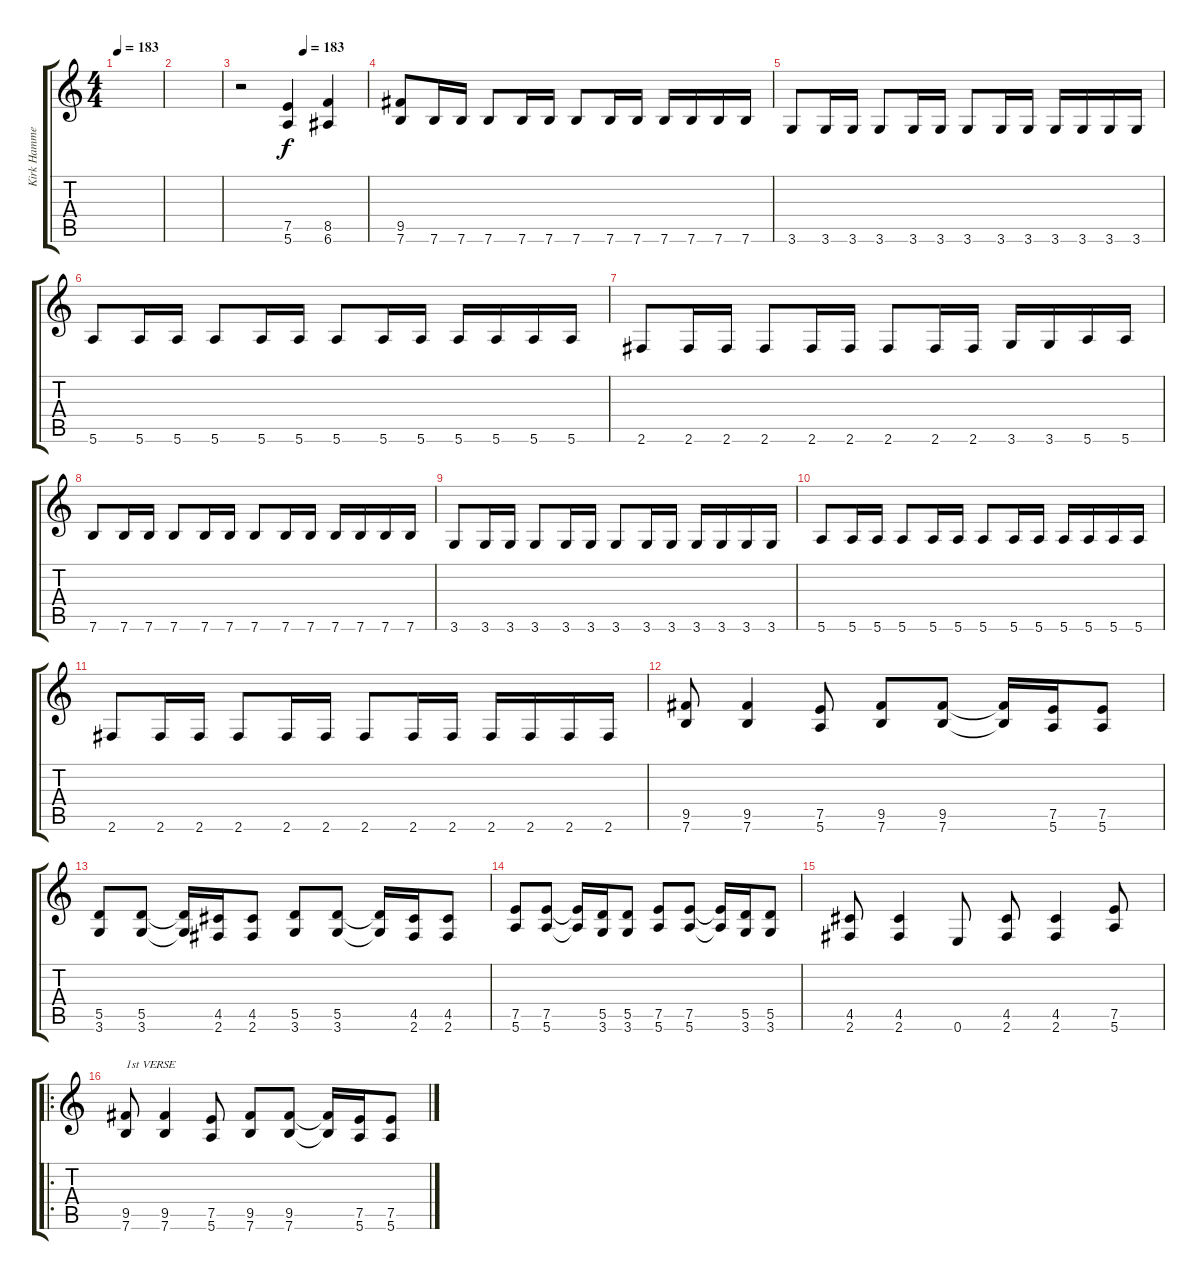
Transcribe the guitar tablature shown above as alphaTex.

\track ("Kirk Hammett" "Kirk Hamme") {instrument distortionguitar}
\staff {score tabs}
\tuning (E4 B3 G3 D3 A2 E2) {hide}
\ts (4 4)
\tempo 183
\tempo 160
\tempo 183
\clef g2
\ks c
|
|
\tempo (183 0.5)
r.2 (7.5 5.6).4 (8.5 6.6).4 |
(9.5 7.6).8 7.6.16 7.6.16 7.6.8 7.6.16 7.6.16 7.6.8 7.6.16 7.6.16 7.6.16 7.6.16 7.6.16 7.6.16 |
3.6.8 3.6.16 3.6.16 3.6.8 3.6.16 3.6.16 3.6.8 3.6.16 3.6.16 3.6.16 3.6.16 3.6.16 3.6.16 |
5.6.8 5.6.16 5.6.16 5.6.8 5.6.16 5.6.16 5.6.8 5.6.16 5.6.16 5.6.16 5.6.16 5.6.16 5.6.16 |
2.6.8 2.6.16 2.6.16 2.6.8 2.6.16 2.6.16 2.6.8 2.6.16 2.6.16 3.6.16 3.6.16 5.6.16 5.6.16 |
7.6.8 7.6.16 7.6.16 7.6.8 7.6.16 7.6.16 7.6.8 7.6.16 7.6.16 7.6.16 7.6.16 7.6.16 7.6.16 |
3.6.8 3.6.16 3.6.16 3.6.8 3.6.16 3.6.16 3.6.8 3.6.16 3.6.16 3.6.16 3.6.16 3.6.16 3.6.16 |
5.6.8 5.6.16 5.6.16 5.6.8 5.6.16 5.6.16 5.6.8 5.6.16 5.6.16 5.6.16 5.6.16 5.6.16 5.6.16 |
2.6.8 2.6.16 2.6.16 2.6.8 2.6.16 2.6.16 2.6.8 2.6.16 2.6.16 2.6.16 2.6.16 2.6.16 2.6.16 |
(9.5 7.6).8 (9.5 7.6).4 (7.5 5.6).8 (9.5 7.6).8 (9.5 7.6).8 (9.5{t} 7.6{t}).16 (7.5 5.6).16 (7.5 5.6).8 |
(5.5 3.6).8 (5.5 3.6).8 (5.5{t} 3.6{t}).16 (4.5 2.6).16 (4.5 2.6).8 (5.5 3.6).8 (5.5 3.6).8 (5.5{t} 3.6{t}).16 (4.5 2.6).16 (4.5 2.6).8 |
(7.5 5.6).8 (7.5 5.6).8 (7.5{t} 5.6{t}).16 (5.5 3.6).16 (5.5 3.6).8 (7.5 5.6).8 (7.5 5.6).8 (7.5{t} 5.6{t}).16 (5.5 3.6).16 (5.5 3.6).8 |
(4.5 2.6).8 (4.5 2.6).4 0.6.8 (4.5 2.6).8 (4.5 2.6).4 (7.5 5.6).8 |
\ro
(9.5 7.6).8{txt "1st VERSE"} (9.5 7.6).4 (7.5 5.6).8 (9.5 7.6).8 (9.5 7.6).8 (9.5{t} 7.6{t}).16 (7.5 5.6).16 (7.5 5.6).8
